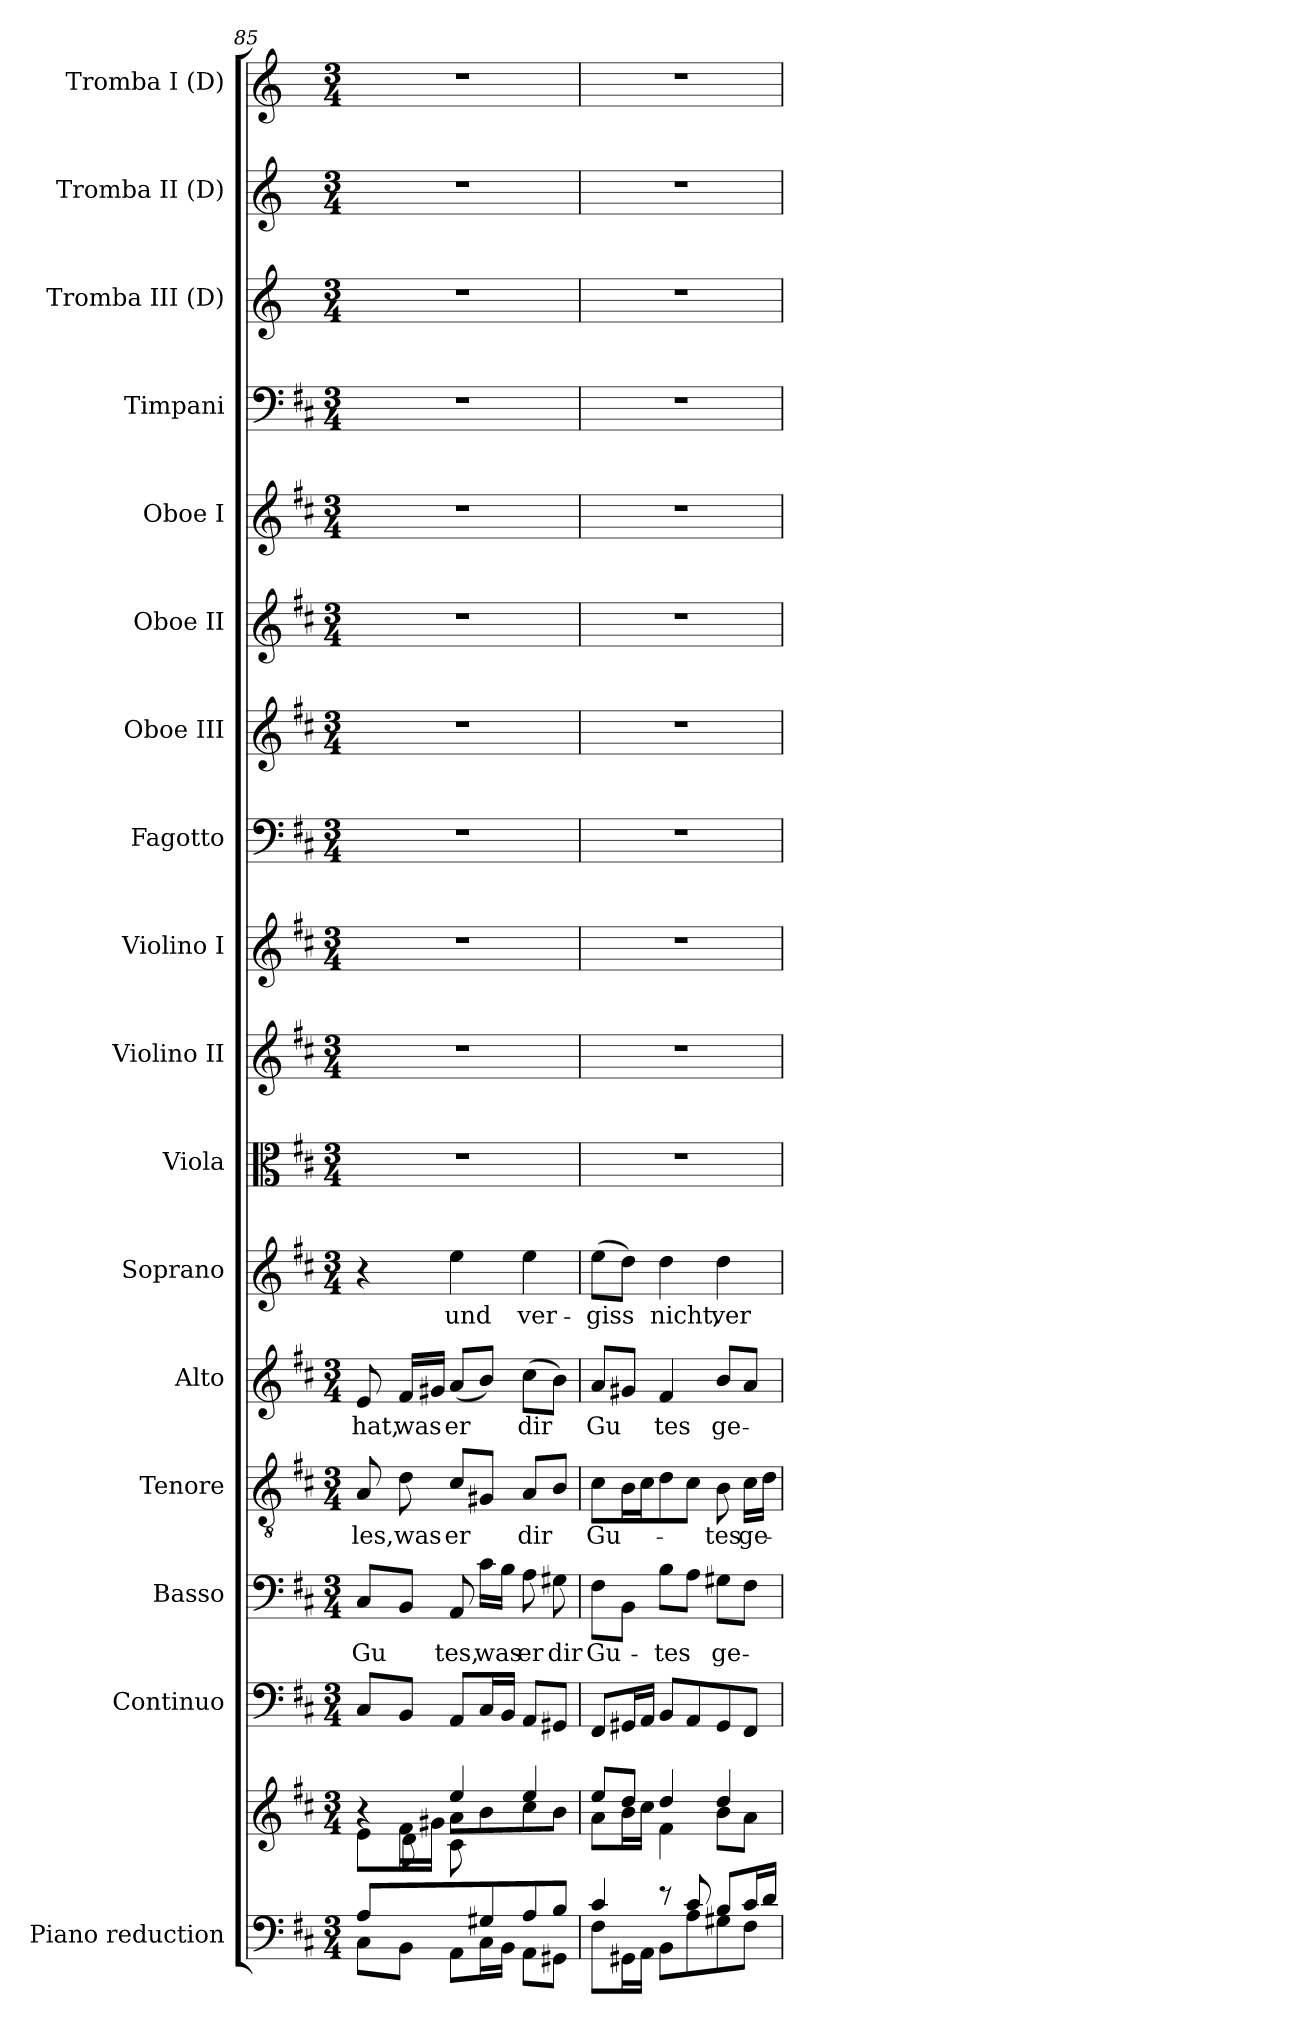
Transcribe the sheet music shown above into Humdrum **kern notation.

**kern	**kern	**kern	**kern	**text	**kern	**text	**kern	**text	**kern	**text	**kern	**kern	**kern	**kern	**kern	**kern	**kern	**kern	**kern	**kern	**kern
*part17	*part17	*part16	*part15	*part15	*part14	*part14	*part13	*part13	*part12	*part12	*part11	*part10	*part9	*part8	*part7	*part6	*part5	*part4	*part3	*part2	*part1
*staff18	*staff17	*staff16	*staff15	*staff15	*staff14	*staff14	*staff13	*staff13	*staff12	*staff12	*staff11	*staff10	*staff9	*staff8	*staff7	*staff6	*staff5	*staff4	*staff3	*staff2	*staff1
*I"Piano reduction	*	*I"Continuo	*I"Basso	*	*I"Tenore	*	*I"Alto	*	*I"Soprano	*	*I"Viola	*I"Violino II	*I"Violino I	*I"Fagotto	*I"Oboe III	*I"Oboe II	*I"Oboe I	*I"Timpani	*I"Tromba III (D)	*I"Tromba II (D)	*I"Tromba I (D)
*I'Pno	*	*	*	*	*	*	*	*	*	*	*	*	*	*	*I'Ob	*I'Ob	*I'Ob	*I'Timp	*	*	*
*clefF4	*clefG2	*clefF4	*clefF4	*	*clefGv2	*	*clefG2	*	*clefG2	*	*clefC3	*clefG2	*clefG2	*clefF4	*clefG2	*clefG2	*clefG2	*clefF4	*clefG2	*clefG2	*clefG2
*	*	*	*	*	*	*	*	*	*	*	*	*	*	*	*	*	*	*	*ITrd-1c-2	*ITrd-1c-2	*ITrd-1c-2
*k[f#c#]	*k[f#c#]	*k[f#c#]	*k[f#c#]	*	*k[f#c#]	*	*k[f#c#]	*	*k[f#c#]	*	*k[f#c#]	*k[f#c#]	*k[f#c#]	*k[f#c#]	*k[f#c#]	*k[f#c#]	*k[f#c#]	*k[f#c#]	*k[f#c#]	*k[f#c#]	*k[f#c#]
*M3/4	*M3/4	*M3/4	*M3/4	*	*M3/4	*	*M3/4	*	*M3/4	*	*M3/4	*M3/4	*M3/4	*M3/4	*M3/4	*M3/4	*M3/4	*M3/4	*M3/4	*M3/4	*M3/4
=85	=85	=85	=85	=85	=85	=85	=85	=85	=85	=85	=85	=85	=85	=85	=85	=85	=85	=85	=85	=85	=85
*^	*^	*	*	*	*	*	*	*	*	*	*	*	*	*	*	*	*	*	*	*	*
*	*	*	*^	*	*	*	*	*	*	*	*	*	*	*	*	*	*	*	*	*	*	*	*
!	!	!	!	!	!	!	!LO:LY:b	!	!LO:LY:b	!	!LO:LY:b	!	!	!	!	!	!	!	!	!	!	!	!	!
8A/L	8C#\L	4r	8e\L	8ryy	8C#/L	8C#/L	Gu	8A/	les,	8e/	hat,	4r	.	2.r	2.r	2.r	2.r	2.r	2.r	2.r	2.r	2.r	2.r	2.r
!	!	!	!	!	!	!	!	!	!LO:LY:b	!	!LO:LY:b	!	!	!	!	!	!	!	!	!	!	!	!	!
4ryy	8BB\J	.	16f#\L	8d\	8BB/J	8BB/J	.	8d\	was	16f#/LL	was	.	.	.	.	.	.	.	.	.	.	.	.	.
.	.	.	16g#X\JJ	.	.	.	.	.	.	16g#X/JJ	.	.	.	.	.	.	.	.	.	.	.	.	.	.
!	!	!	!	!	!	!	!LO:LY:b	!	!LO:LY:b	!	!LO:LY:b	!	!LO:LY:b	!	!	!	!	!	!	!	!	!	!	!
.	8AA\L	4ee/	8a\L	8c#\	8AA/L	8AA/	tes,	8c#/L	er	(8a/L	er	4ee\	und	.	.	.	.	.	.	.	.	.	.	.
!	!	!	!	!	!	!	!LO:LY:b	!	!	!	!	!	!	!	!	!	!	!	!	!	!	!	!	!
8G#X/	16C#\L	.	8b\	4.ryy	16C#/L	16c#\LL	was	8G#X/J	.	8b/J)	.	.	.	.	.	.	.	.	.	.	.	.	.	.
.	16BB\JJ	.	.	.	16BB/JJ	16B\JJ	.	.	.	.	.	.	.	.	.	.	.	.	.	.	.	.	.	.
!	!	!	!	!	!	!	!LO:LY:b	!	!LO:LY:b	!	!LO:LY:b	!	!LO:LY:b	!	!	!	!	!	!	!	!	!	!	!
8A/	8AA\L	4ee/	8cc#\	.	8AA/L	8A\	er	8A/L	dir	(8cc#\L	dir	4ee\	ver-	.	.	.	.	.	.	.	.	.	.	.
!	!	!	!	!	!	!	!LO:LY:b	!	!	!	!	!	!	!	!	!	!	!	!	!	!	!	!	!
8B/J	8GG#X\J	.	8b\J	.	8GG#X/J	8G#X\	dir	8B/J	.	8b\J)	.	.	.	.	.	.	.	.	.	.	.	.	.	.
*	*	*	*v	*v	*	*	*	*	*	*	*	*	*	*	*	*	*	*	*	*	*	*	*	*
=86	=86	=86	=86	=86	=86	=86	=86	=86	=86	=86	=86	=86	=86	=86	=86	=86	=86	=86	=86	=86	=86	=86	=86
!	!	!	!	!	!	!LO:LY:b	!	!LO:LY:b	!	!LO:LY:b	!	!LO:LY:b	!	!	!	!	!	!	!	!	!	!	!
4c#/	8F#\L	8ee/L	8a\L	8FF#/L	8F#\L	Gu-	8c#\L	Gu-	8a/L	Gu	(8ee\L	giss	2.r	2.r	2.r	2.r	2.r	2.r	2.r	2.r	2.r	2.r	2.r
.	16GG#X\L	8dd/J	16b\L	16GG#X/L	8BB\J	.	16B\L	.	8g#X/J	.	8dd\J)	.	.	.	.	.	.	.	.	.	.	.	.
.	16AA\JJ	.	16cc#\JJ	16AA/JJ	.	.	16c#\J	.	.	.	.	.	.	.	.	.	.	.	.	.	.	.	.
!	!	!	!	!	!	!LO:LY:b	!	!	!	!LO:LY:b	!	!LO:LY:b	!	!	!	!	!	!	!	!	!	!	!
8r	8BB\L	4dd/	4f#\	8BB/L	8B\L	-tes	8d\	.	4f#/	tes	4dd\	nicht,	.	.	.	.	.	.	.	.	.	.	.
8c#/	8A\	.	.	8AA/	8A\J	.	8c#\J	.	.	.	.	.	.	.	.	.	.	.	.	.	.	.	.
!	!	!	!	!	!	!LO:LY:b	!	!LO:LY:b	!	!LO:LY:b	!	!LO:LY:b	!	!	!	!	!	!	!	!	!	!	!
8B/L	8G#X\	4dd/	8b\L	8GG#/	8G#X\L	ge-	8B\	-tes	8b/L	ge-	4dd\	ver-	.	.	.	.	.	.	.	.	.	.	.
!	!	!	!	!	!	!	!	!LO:LY:b	!	!	!	!	!	!	!	!	!	!	!	!	!	!	!
16c#/L	8F#\J	.	8a\J	8FF#/J	8F#\J	.	16c#\LL	ge-	8a/J	.	.	.	.	.	.	.	.	.	.	.	.	.	.
16d/JJ	.	.	.	.	.	.	16d\JJ	.	.	.	.	.	.	.	.	.	.	.	.	.	.	.	.
*v	*v	*	*	*	*	*	*	*	*	*	*	*	*	*	*	*	*	*	*	*	*	*	*
*	*v	*v	*	*	*	*	*	*	*	*	*	*	*	*	*	*	*	*	*	*	*	*
=	=	=	=	=	=	=	=	=	=	=	=	=	=	=	=	=	=	=	=	=	=
*-	*-	*-	*-	*-	*-	*-	*-	*-	*-	*-	*-	*-	*-	*-	*-	*-	*-	*-	*-	*-	*-
